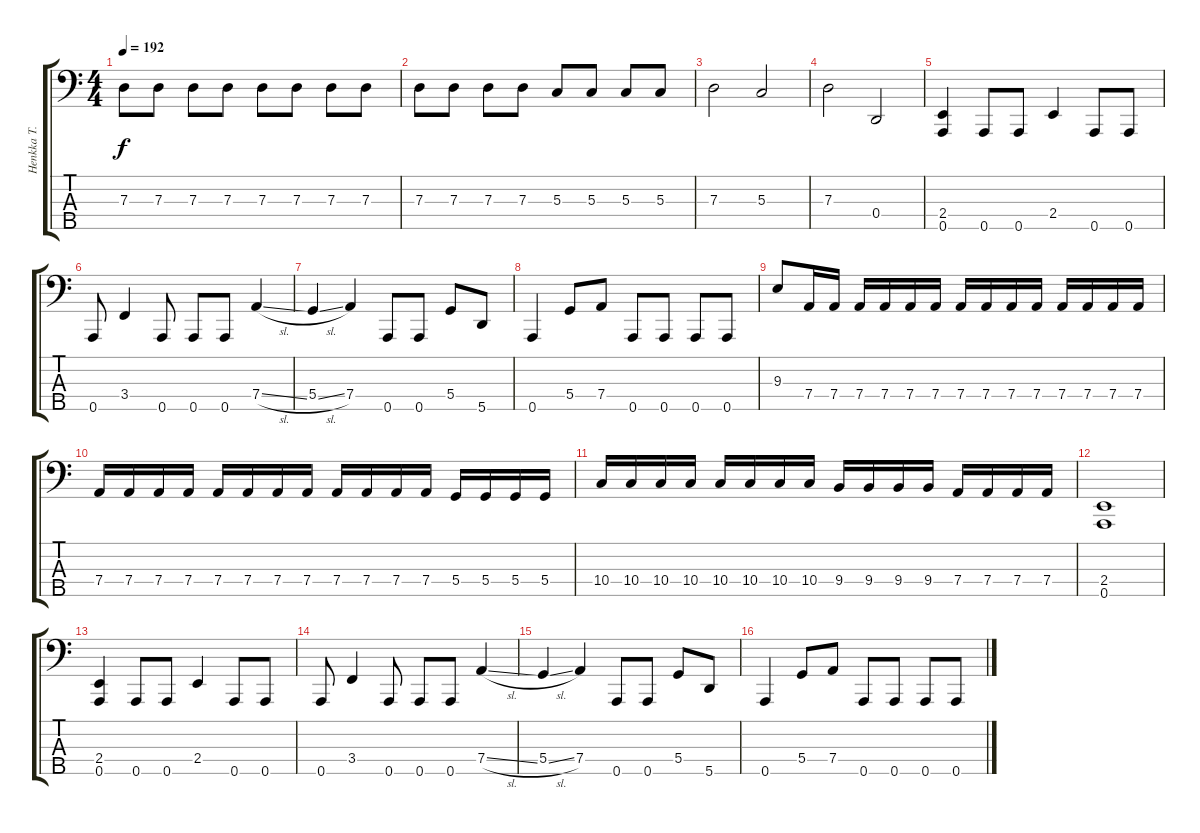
\track ("Henkka T. Blacksmith" "Henkka T. ") {instrument electricbasspick}
\staff {score tabs}
\tuning (F2 C2 G1 D1 A0) {hide}
\ts (4 4)
\tempo 192
\clef f4
\ks c
7.3.8{dy f} 7.3.8 7.3.8 7.3.8 7.3.8 7.3.8 7.3.8 7.3.8 |
7.3.8 7.3.8 7.3.8 7.3.8 5.3.8 5.3.8 5.3.8 5.3.8 |
7.3.2 5.3.2 |
7.3.2 0.4.2 |
(2.4 0.5).4 0.5.8 0.5.8 2.4.4 0.5.8 0.5.8 |
0.5.8 3.4.4 0.5.8 0.5.8 0.5.8 7.4{sl}.4 |
5.4{sl}.4 7.4.4 0.5.8 0.5.8 5.4.8 5.5.8 |
0.5.4 5.4.8 7.4.8 0.5.8 0.5.8 0.5.8 0.5.8 |
9.3.8 7.4.16 7.4.16 7.4.16 7.4.16 7.4.16 7.4.16 7.4.16 7.4.16 7.4.16 7.4.16 7.4.16 7.4.16 7.4.16 7.4.16 |
7.4.16 7.4.16 7.4.16 7.4.16 7.4.16 7.4.16 7.4.16 7.4.16 7.4.16 7.4.16 7.4.16 7.4.16 5.4.16 5.4.16 5.4.16 5.4.16 |
10.4.16 10.4.16 10.4.16 10.4.16 10.4.16 10.4.16 10.4.16 10.4.16 9.4.16 9.4.16 9.4.16 9.4.16 7.4.16 7.4.16 7.4.16 7.4.16 |
(2.4 0.5).1 |
(2.4 0.5).4 0.5.8 0.5.8 2.4.4 0.5.8 0.5.8 |
0.5.8 3.4.4 0.5.8 0.5.8 0.5.8 7.4{sl}.4 |
5.4{sl}.4 7.4.4 0.5.8 0.5.8 5.4.8 5.5.8 |
0.5.4 5.4.8 7.4.8 0.5.8 0.5.8 0.5.8 0.5.8
